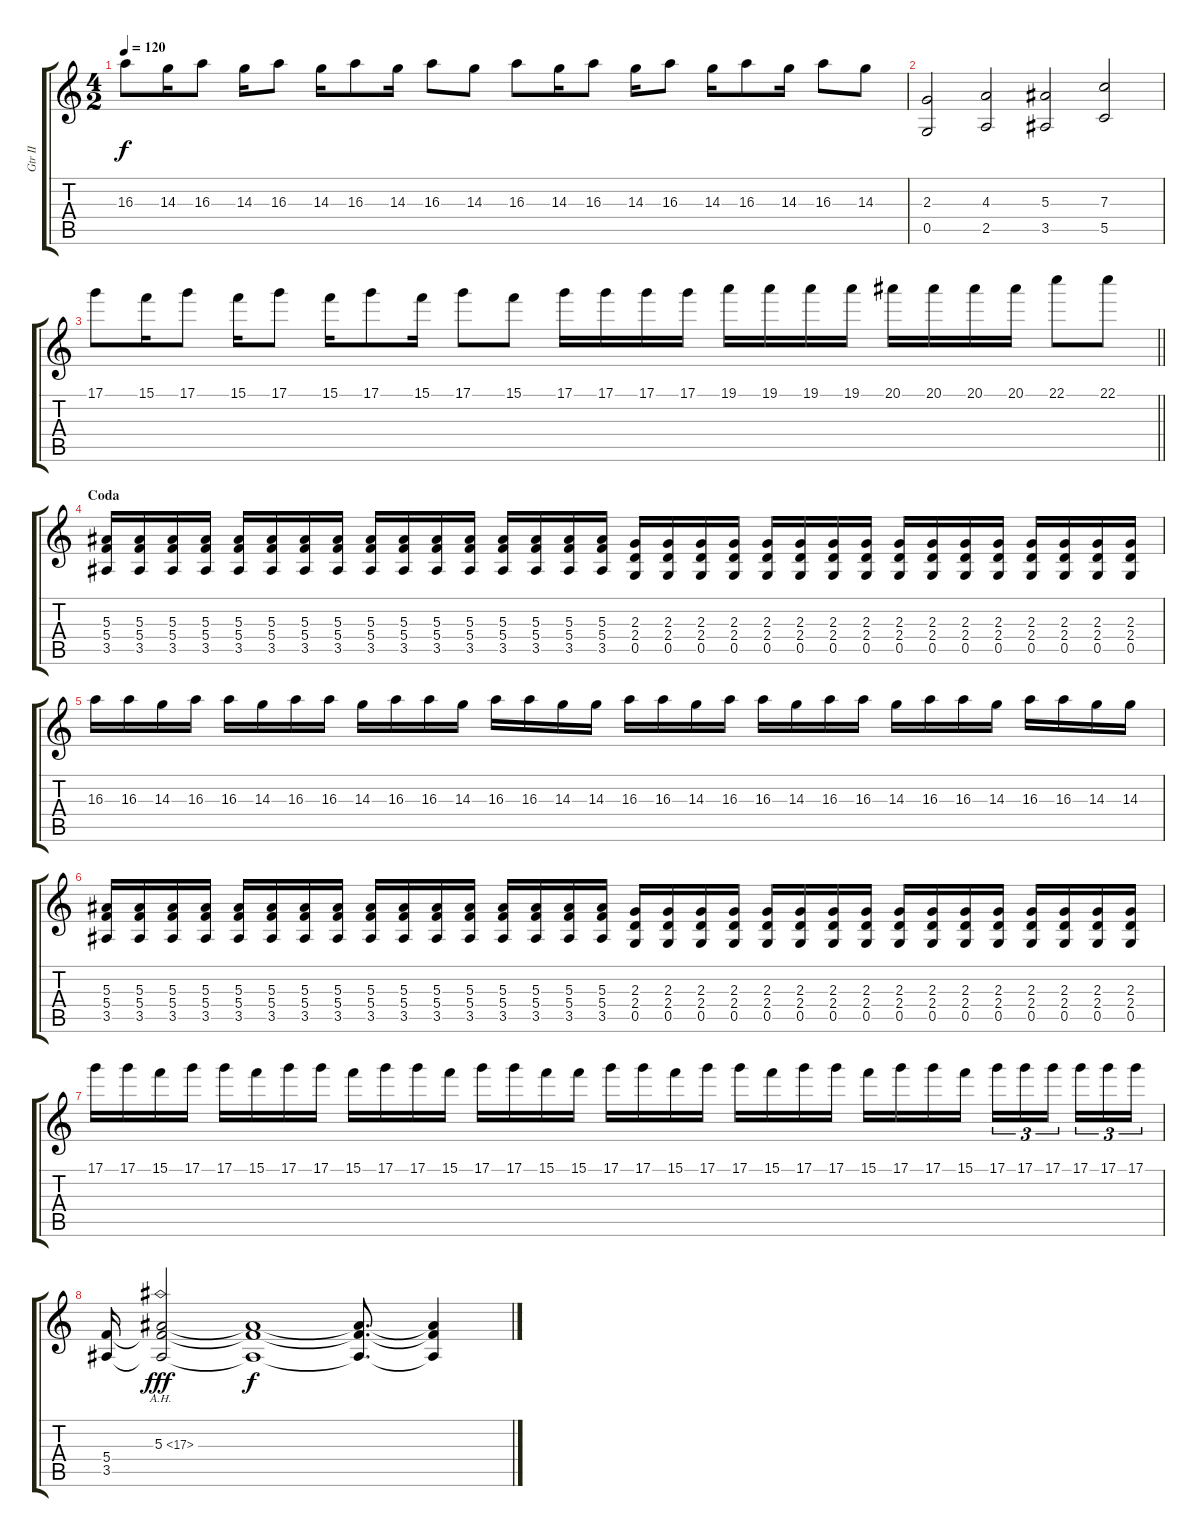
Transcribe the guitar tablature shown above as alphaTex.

\track ("Gtr II" "Gtr II") {instrument distortionguitar}
\staff {score tabs}
\tuning (D4 A3 F3 C3 G2 D2) {hide}
\ts (4 2)
\tempo 120
\clef g2
\ks c
16.3.8{dy f} 14.3.16 16.3.8 14.3.16 16.3.8 14.3.16 16.3.8 14.3.16 16.3.8 14.3.8 16.3.8 14.3.16 16.3.8 14.3.16 16.3.8 14.3.16 16.3.8 14.3.16 16.3.8 14.3.8 |
(2.3 0.5).2 (4.3 2.5).2 (5.3 3.5).2 (7.3 5.5).2 |
\barLineRight lightlight
17.1.8 15.1.16 17.1.8 15.1.16 17.1.8 15.1.16 17.1.8 15.1.16 17.1.8 15.1.8 17.1.16 17.1.16 17.1.16 17.1.16 19.1.16 19.1.16 19.1.16 19.1.16 20.1.16 20.1.16 20.1.16 20.1.16 22.1.8 22.1.8 |
\section ("" "Coda")
(5.3 5.4 3.5).16 (5.3 5.4 3.5).16 (5.3 5.4 3.5).16 (5.3 5.4 3.5).16 (5.3 5.4 3.5).16 (5.3 5.4 3.5).16 (5.3 5.4 3.5).16 (5.3 5.4 3.5).16 (5.3 5.4 3.5).16 (5.3 5.4 3.5).16 (5.3 5.4 3.5).16 (5.3 5.4 3.5).16 (5.3 5.4 3.5).16 (5.3 5.4 3.5).16 (5.3 5.4 3.5).16 (5.3 5.4 3.5).16 (2.3 2.4 0.5).16 (2.3 2.4 0.5).16 (2.3 2.4 0.5).16 (2.3 2.4 0.5).16 (2.3 2.4 0.5).16 (2.3 2.4 0.5).16 (2.3 2.4 0.5).16 (2.3 2.4 0.5).16 (2.3 2.4 0.5).16 (2.3 2.4 0.5).16 (2.3 2.4 0.5).16 (2.3 2.4 0.5).16 (2.3 2.4 0.5).16 (2.3 2.4 0.5).16 (2.3 2.4 0.5).16 (2.3 2.4 0.5).16 |
16.3.16 16.3.16 14.3.16 16.3.16 16.3.16 14.3.16 16.3.16 16.3.16 14.3.16 16.3.16 16.3.16 14.3.16 16.3.16 16.3.16 14.3.16 14.3.16 16.3.16 16.3.16 14.3.16 16.3.16 16.3.16 14.3.16 16.3.16 16.3.16 14.3.16 16.3.16 16.3.16 14.3.16 16.3.16 16.3.16 14.3.16 14.3.16 |
(5.3 5.4 3.5).16 (5.3 5.4 3.5).16 (5.3 5.4 3.5).16 (5.3 5.4 3.5).16 (5.3 5.4 3.5).16 (5.3 5.4 3.5).16 (5.3 5.4 3.5).16 (5.3 5.4 3.5).16 (5.3 5.4 3.5).16 (5.3 5.4 3.5).16 (5.3 5.4 3.5).16 (5.3 5.4 3.5).16 (5.3 5.4 3.5).16 (5.3 5.4 3.5).16 (5.3 5.4 3.5).16 (5.3 5.4 3.5).16 (2.3 2.4 0.5).16 (2.3 2.4 0.5).16 (2.3 2.4 0.5).16 (2.3 2.4 0.5).16 (2.3 2.4 0.5).16 (2.3 2.4 0.5).16 (2.3 2.4 0.5).16 (2.3 2.4 0.5).16 (2.3 2.4 0.5).16 (2.3 2.4 0.5).16 (2.3 2.4 0.5).16 (2.3 2.4 0.5).16 (2.3 2.4 0.5).16 (2.3 2.4 0.5).16 (2.3 2.4 0.5).16 (2.3 2.4 0.5).16 |
17.1.16 17.1.16 15.1.16 17.1.16 17.1.16 15.1.16 17.1.16 17.1.16 15.1.16 17.1.16 17.1.16 15.1.16 17.1.16 17.1.16 15.1.16 15.1.16 17.1.16 17.1.16 15.1.16 17.1.16 17.1.16 15.1.16 17.1.16 17.1.16 15.1.16 17.1.16 17.1.16 15.1.16{beam splitsecondary} 17.1.16{tu (3 2)} 17.1.16{tu (3 2)} 17.1.16{tu (3 2) beam splitsecondary} 17.1.16{tu (3 2)} 17.1.16{tu (3 2)} 17.1.16{tu (3 2)} |
(5.4 3.5).16 (5.3{ah 12} 5.4{t} 3.5{t}).2{dy fff} (5.3{t} 5.4{t} 3.5{t}).1{dy f} (5.3{t} 5.4{t} 3.5{t}).8{d} (5.3{t} 5.4{t} 3.5{t}).4
